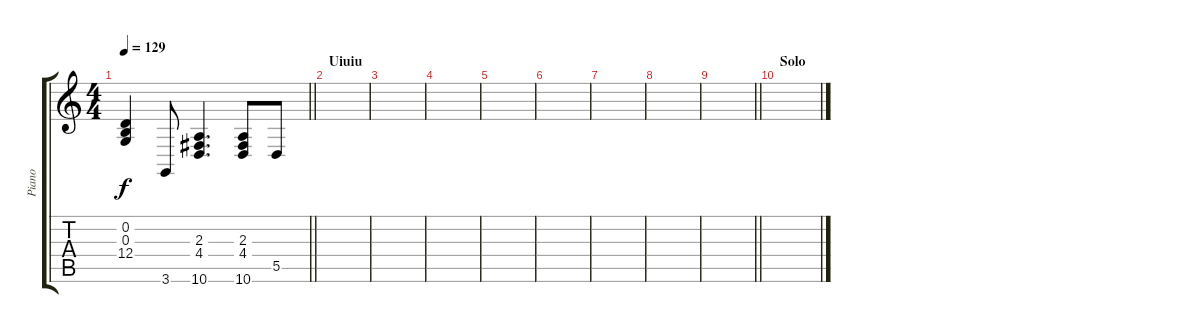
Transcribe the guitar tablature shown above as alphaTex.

\track ("Piano" "Piano") {instrument acousticgrandpiano}
\staff {score tabs}
\tuning (E4 B3 G3 D3 A2 E2) {hide}
\ts (4 4)
\tempo 129
\clef g2
\barLineRight lightlight
\ks c
(0.2 0.3 12.4).4{dy f} 3.6.8 (2.3 4.4 10.6).4{d} (2.3 4.4 10.6).8 5.5.8 |
\section ("" "Uiuiu")
|
|
|
|
|
|
|
\barLineRight lightlight
|
\section ("" "Solo")
